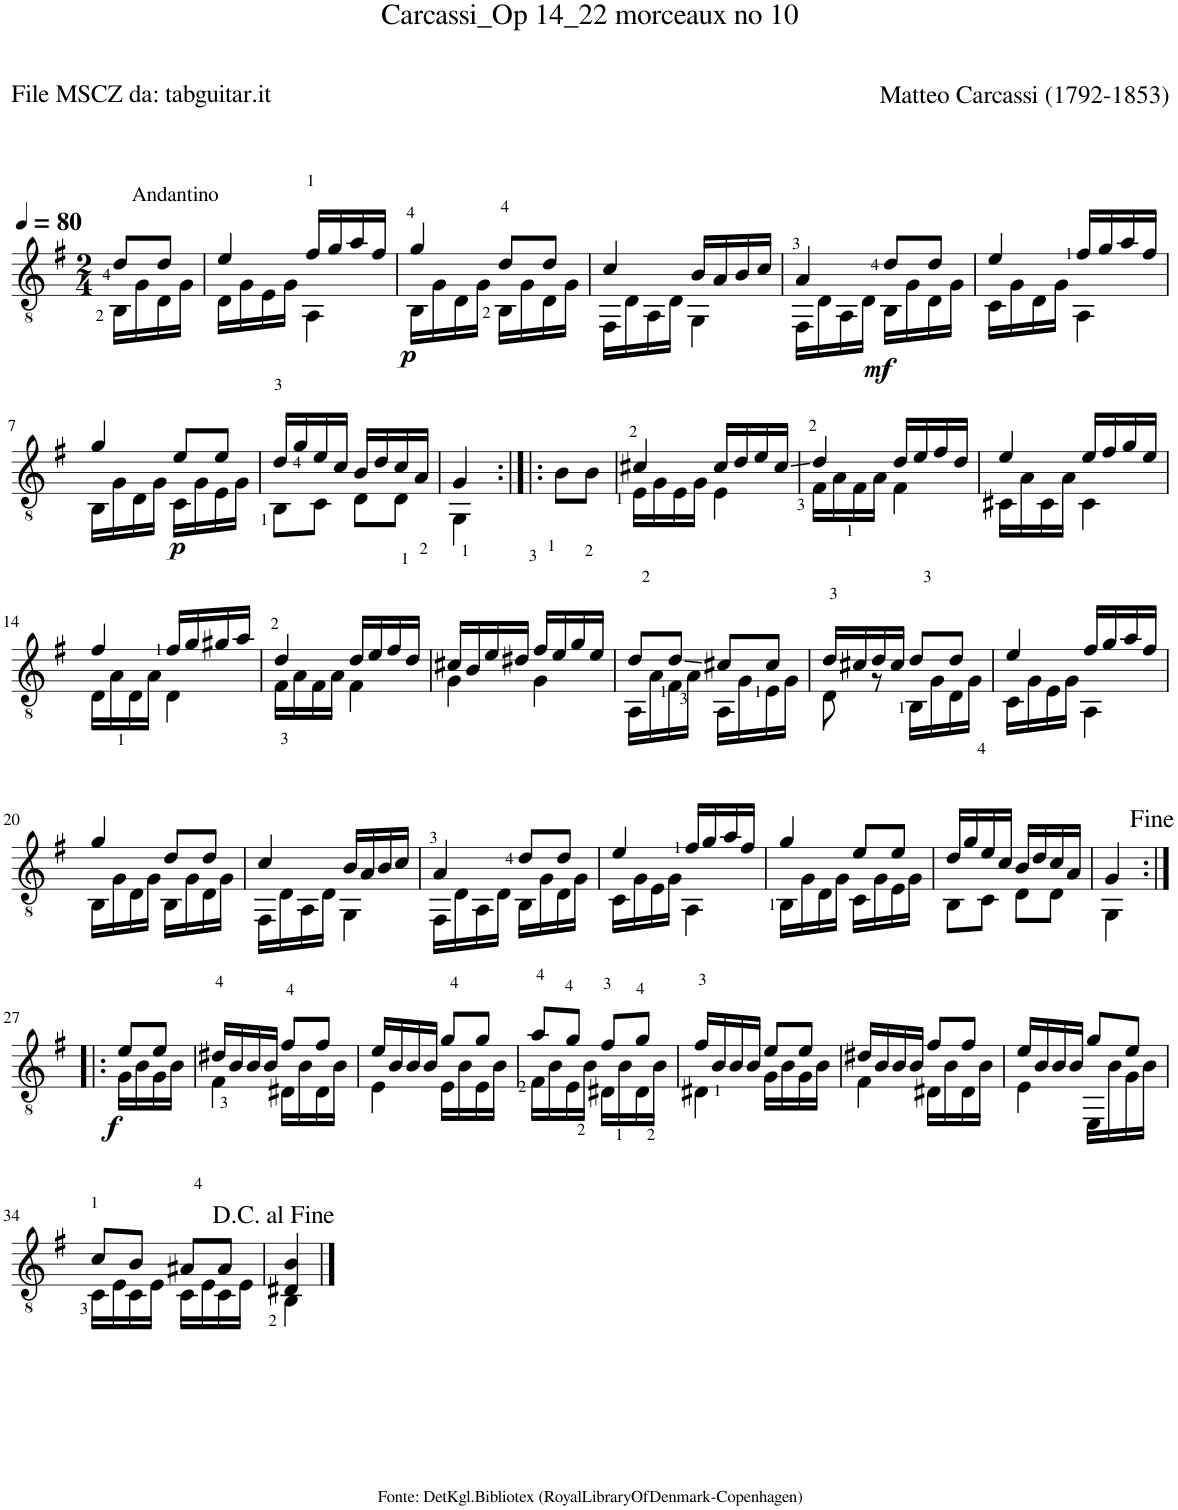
**kern	**dynam
*part1	*part1
*staff1	*staff1
*I"Guitar	*
*I'Guit.	*
*clefGv2	*
*k[f#]	*
*M2/4	*
*MM80	*
=1	=1
*^	*
!LO:TX:a:t=Andantino	!	!
8d/L	16BB\LL	.
.	16G\	.
8d/J	16D\	.
.	16G\JJ	.
=2	=2	=2
4e/	16D\LL	.
.	16G\	.
.	16E\	.
.	16G\JJ	.
16f#/LL	4AA\	.
16g/	.	.
16a/	.	.
!	!	!LO:DY:b
16f#/JJ	.	p
=3	=3	=3
4g/	16BB\LL	.
.	16G\	.
.	16D\	.
.	16G\JJ	.
8d/L	16BB\LL	.
.	16G\	.
8d/J	16D\	.
.	16G\JJ	.
=4	=4	=4
4c/	16FF#\LL	.
.	16D\	.
.	16AA\	.
.	16D\JJ	.
16B/LL	4GG\	.
16A/	.	.
16B/	.	.
16c/JJ	.	.
=5	=5	=5
4A/	16FF#\LL	.
.	16D\	.
.	16AA\	.
!	!	!LO:DY:b
.	16D\JJ	mf
8d/L	16BB\LL	.
.	16G\	.
8d/J	16D\	.
.	16G\JJ	.
=6	=6	=6
4e/	16C\LL	.
.	16G\	.
.	16D\	.
.	16G\JJ	.
16f#/LL	4AA\	.
16g/	.	.
16a/	.	.
16f#/JJ	.	.
!!LO:LB:g=z	!!
=7	=7	=7
4g/	16BB\LL	.
.	16G\	.
.	16D\	.
.	16G\JJ	.
!	!	!LO:DY:b
8e/L	16C\LL	p
.	16G\	.
8e/J	16E\	.
.	16G\JJ	.
=8	=8	=8
16d/LL	8BB\L	.
16g/	.	.
16e/	8C\J	.
16c/JJ	.	.
16B/LL	8D\L	.
16d/	.	.
16c/	8D\J	.
16A/JJ	.	.
=9	=9	=9
4G/	4GG\	.
*v	*v	*
=10:|!|:	=10:|!|:
8B\L	.
8B\J	.
=11	=11
*^	*
4c#X/	16E\LL	.
.	16G\	.
.	16E\	.
.	16G\JJ	.
16c#/LL	4E\	.
16d/	.	.
16e/	.	.
16c#/JJ	.	.
=12	=12	=12
4d/	16F#\LL	.
.	16A\	.
.	16F#\	.
.	16A\JJ	.
16d/LL	4F#\	.
16e/	.	.
16f#/	.	.
16d/JJ	.	.
=13	=13	=13
4e/	16C#X\LL	.
.	16A\	.
.	16C#\	.
.	16A\JJ	.
16e/LL	4C#\	.
16f#/	.	.
16g/	.	.
16e/JJ	.	.
!!LO:LB:g=z	!!
=14	=14	=14
4f#/	16D\LL	.
.	16A\	.
.	16D\	.
.	16A\JJ	.
16f#/LL	4D\	.
16g/	.	.
16g#X/	.	.
16a/JJ	.	.
=15	=15	=15
4d/	16F#<\LL	.
.	16A\	.
.	16F#\	.
.	16A\JJ	.
16d/LL	4F#\	.
16e/	.	.
16f#/	.	.
16d/JJ	.	.
=16	=16	=16
16c#X/LL	4G\	.
16B/	.	.
16e/	.	.
16d#X/JJ	.	.
16f#/LL	4G\	.
16e/	.	.
16g/	.	.
16e/JJ	.	.
=17	=17	=17
8d/L	16AA\LL	.
.	16A\	.
8d/J	16F#\	.
.	16A\JJ	.
8c#X/L	16AA\LL	.
.	16G\	.
8c#/J	16E\	.
.	16G\JJ	.
=18	=18	=18
16d/LL	8D\	.
16c#X/	.	.
16d/	8r	.
16c#/JJ	.	.
8d/L	16BB\LL	.
.	16G\	.
8d/J	16D\	.
.	16G\JJ	.
=19	=19	=19
4e/	16C\LL	.
.	16G\	.
.	16E\	.
.	16G\JJ	.
16f#/LL	4AA\	.
16g/	.	.
16a/	.	.
16f#/JJ	.	.
!!LO:LB:g=z	!!
=20	=20	=20
4g/	16BB\LL	.
.	16G\	.
.	16D\	.
.	16G\JJ	.
8d/L	16BB\LL	.
.	16G\	.
8d/J	16D\	.
.	16G\JJ	.
=21	=21	=21
4c/	16FF#\LL	.
.	16D\	.
.	16AA\	.
.	16D\JJ	.
16B/LL	4GG\	.
16A/	.	.
16B/	.	.
16c/JJ	.	.
=22	=22	=22
4A/	16FF#\LL	.
.	16D\	.
.	16AA\	.
.	16D\JJ	.
8d/L	16BB\LL	.
.	16G\	.
8d/J	16D\	.
.	16G\JJ	.
=23	=23	=23
4e/	16C\LL	.
.	16G\	.
.	16E\	.
.	16G\JJ	.
16f#/LL	4AA\	.
16g/	.	.
16a/	.	.
16f#/JJ	.	.
=24	=24	=24
4g/	16BB\LL	.
.	16G\	.
.	16D\	.
.	16G\JJ	.
8e/L	16C\LL	.
.	16G\	.
8e/J	16E\	.
.	16G\JJ	.
=25	=25	=25
16d/LL	8BB\L	.
16g/	.	.
16e/	8C\J	.
16c/JJ	.	.
16B/LL	8D\L	.
16d/	.	.
16c/	8D\J	.
16A/JJ	.	.
=26	=26	=26
4G/	4GG\	.
!!LO:LB:g=z	!!
=27:|!|:	=27:|!|:	=27:|!|:
!	!	!LO:DY:b
8e/L	16G\LL	f
.	16B\	.
8e/J	16G\	.
.	16B\JJ	.
=28	=28	=28
16d#X/LL	4F#\	.
16B/	.	.
16B/	.	.
16B/JJ	.	.
8f#/L	16D#X\LL	.
.	16B\	.
8f#/J	16D#\	.
.	16B\JJ	.
=29	=29	=29
16e/LL	4E\	.
16B/	.	.
16B/	.	.
16B/JJ	.	.
8g/L	16E\LL	.
.	16B\	.
8g/J	16E\	.
.	16B\JJ	.
=30	=30	=30
8a/L	16F#\LL	.
.	16B\	.
8g/J	16E\	.
.	16B\JJ	.
8f#/L	16D#X\LL	.
.	16B\	.
8g/J	16D#\	.
.	16B\JJ	.
=31	=31	=31
16f#/LL	4D#X\	.
16B/	.	.
16B/	.	.
16B/JJ	.	.
8e/L	16G\LL	.
.	16B\	.
8e/J	16G\	.
.	16B\JJ	.
=32	=32	=32
16d#X/LL	4F#\	.
16B/	.	.
16B/	.	.
16B/JJ	.	.
8f#/L	16D#X\LL	.
.	16B\	.
8f#/J	16D#\	.
.	16B\JJ	.
=33	=33	=33
16e/LL	4E\	.
16B/	.	.
16B/	.	.
16B/JJ	.	.
8g/L	16EE\LL	.
.	16B\	.
8e/J	16G\	.
.	16B\JJ	.
!!LO:LB:g=z	!!
=34	=34	=34
8c/L	16C\LL	.
.	16E\	.
8B/J	16C\	.
.	16E\JJ	.
8A#X/L	16C\LL	.
.	16E\	.
8A#/J	16C\	.
.	16E\JJ	.
=35	=35	=35
4D#X/ 4B/	4BB\	.
*v	*v	*
==	==
*-	*-
